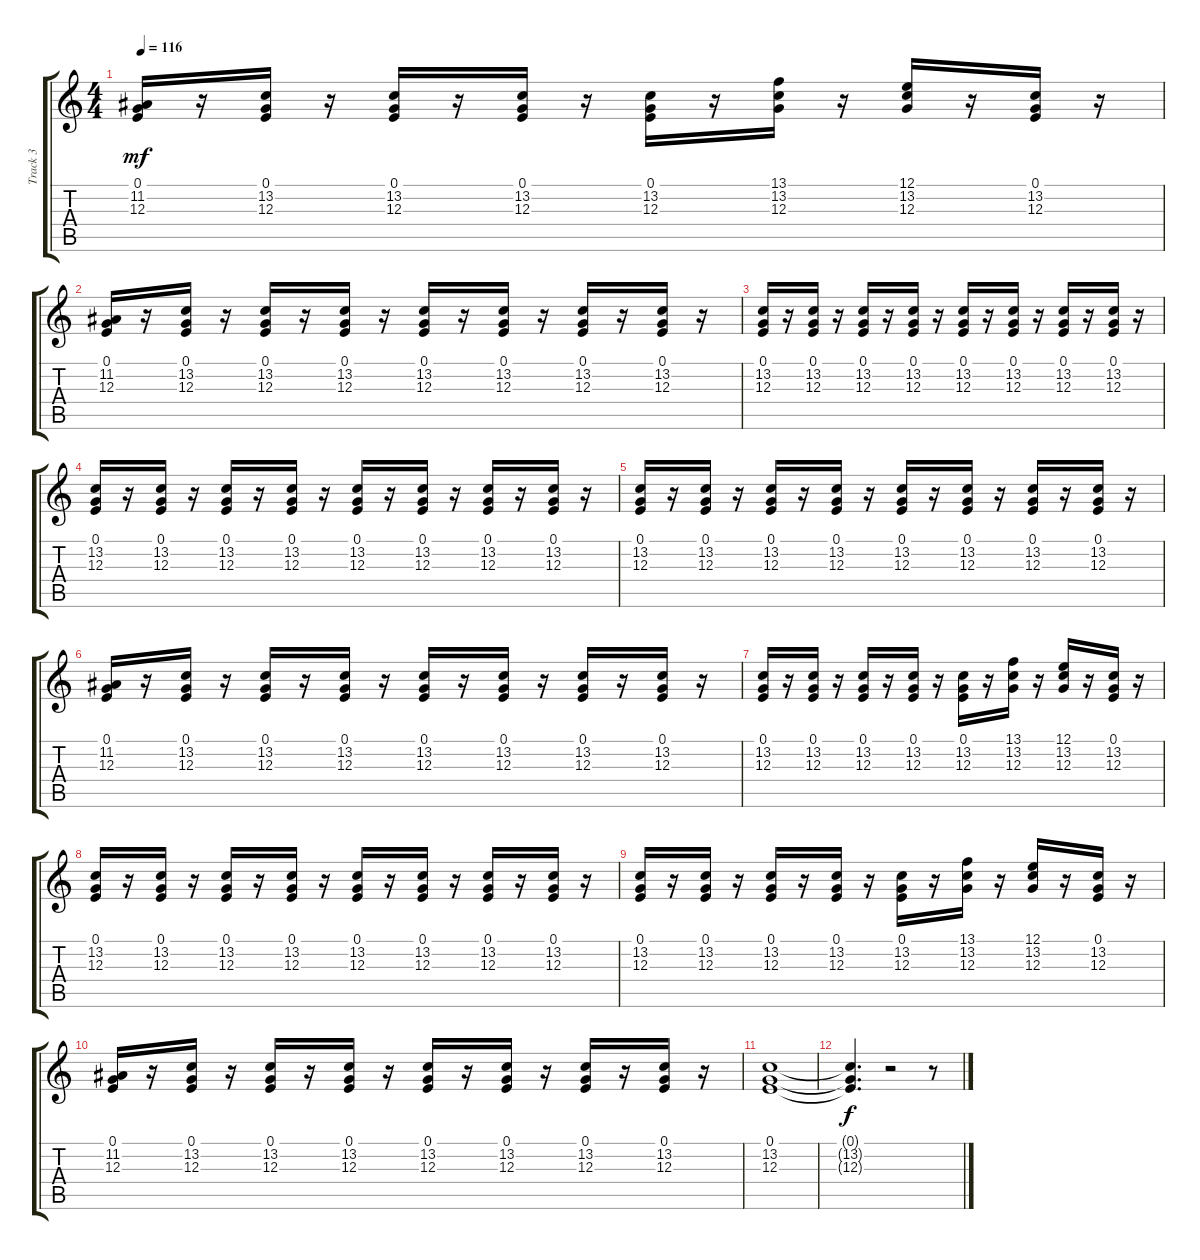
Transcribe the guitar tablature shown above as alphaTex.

\track ("Track 3" "Track 3") {instrument electricpiano1}
\staff {score tabs}
\tuning (E4 B3 G3 D3 A2 E2) {hide}
\ts (4 4)
\tempo 116
\clef g2
\ks c
(0.1 11.2 12.3).16{dy mf} r.16 (0.1 13.2 12.3).16 r.16 (0.1 13.2 12.3).16 r.16 (0.1 13.2 12.3).16 r.16 (0.1 13.2 12.3).16 r.16 (13.1 13.2 12.3).16 r.16 (12.1 13.2 12.3).16 r.16 (0.1 13.2 12.3).16 r.16 |
(0.1 11.2 12.3).16 r.16 (0.1 13.2 12.3).16 r.16 (0.1 13.2 12.3).16 r.16 (0.1 13.2 12.3).16 r.16 (0.1 13.2 12.3).16 r.16 (0.1 13.2 12.3).16 r.16 (0.1 13.2 12.3).16 r.16 (0.1 13.2 12.3).16 r.16 |
(0.1 13.2 12.3).16 r.16 (0.1 13.2 12.3).16 r.16 (0.1 13.2 12.3).16 r.16 (0.1 13.2 12.3).16 r.16 (0.1 13.2 12.3).16 r.16 (0.1 13.2 12.3).16 r.16 (0.1 13.2 12.3).16 r.16 (0.1 13.2 12.3).16 r.16 |
(0.1 13.2 12.3).16 r.16 (0.1 13.2 12.3).16 r.16 (0.1 13.2 12.3).16 r.16 (0.1 13.2 12.3).16 r.16 (0.1 13.2 12.3).16 r.16 (0.1 13.2 12.3).16 r.16 (0.1 13.2 12.3).16 r.16 (0.1 13.2 12.3).16 r.16 |
(0.1 13.2 12.3).16 r.16 (0.1 13.2 12.3).16 r.16 (0.1 13.2 12.3).16 r.16 (0.1 13.2 12.3).16 r.16 (0.1 13.2 12.3).16 r.16 (0.1 13.2 12.3).16 r.16 (0.1 13.2 12.3).16 r.16 (0.1 13.2 12.3).16 r.16 |
(0.1 11.2 12.3).16 r.16 (0.1 13.2 12.3).16 r.16 (0.1 13.2 12.3).16 r.16 (0.1 13.2 12.3).16 r.16 (0.1 13.2 12.3).16 r.16 (0.1 13.2 12.3).16 r.16 (0.1 13.2 12.3).16 r.16 (0.1 13.2 12.3).16 r.16 |
(0.1 13.2 12.3).16 r.16 (0.1 13.2 12.3).16 r.16 (0.1 13.2 12.3).16 r.16 (0.1 13.2 12.3).16 r.16 (0.1 13.2 12.3).16 r.16 (13.1 13.2 12.3).16 r.16 (12.1 13.2 12.3).16 r.16 (0.1 13.2 12.3).16 r.16 |
(0.1 13.2 12.3).16 r.16 (0.1 13.2 12.3).16 r.16 (0.1 13.2 12.3).16 r.16 (0.1 13.2 12.3).16 r.16 (0.1 13.2 12.3).16 r.16 (0.1 13.2 12.3).16 r.16 (0.1 13.2 12.3).16 r.16 (0.1 13.2 12.3).16 r.16 |
(0.1 13.2 12.3).16 r.16 (0.1 13.2 12.3).16 r.16 (0.1 13.2 12.3).16 r.16 (0.1 13.2 12.3).16 r.16 (0.1 13.2 12.3).16 r.16 (13.1 13.2 12.3).16 r.16 (12.1 13.2 12.3).16 r.16 (0.1 13.2 12.3).16 r.16 |
(0.1 11.2 12.3).16 r.16 (0.1 13.2 12.3).16 r.16 (0.1 13.2 12.3).16 r.16 (0.1 13.2 12.3).16 r.16 (0.1 13.2 12.3).16 r.16 (0.1 13.2 12.3).16 r.16 (0.1 13.2 12.3).16 r.16 (0.1 13.2 12.3).16 r.16 |
(0.1 13.2 12.3).1 |
(0.1{t} 13.2{t} 12.3{t}).4{d dy f} r.2 r.8
